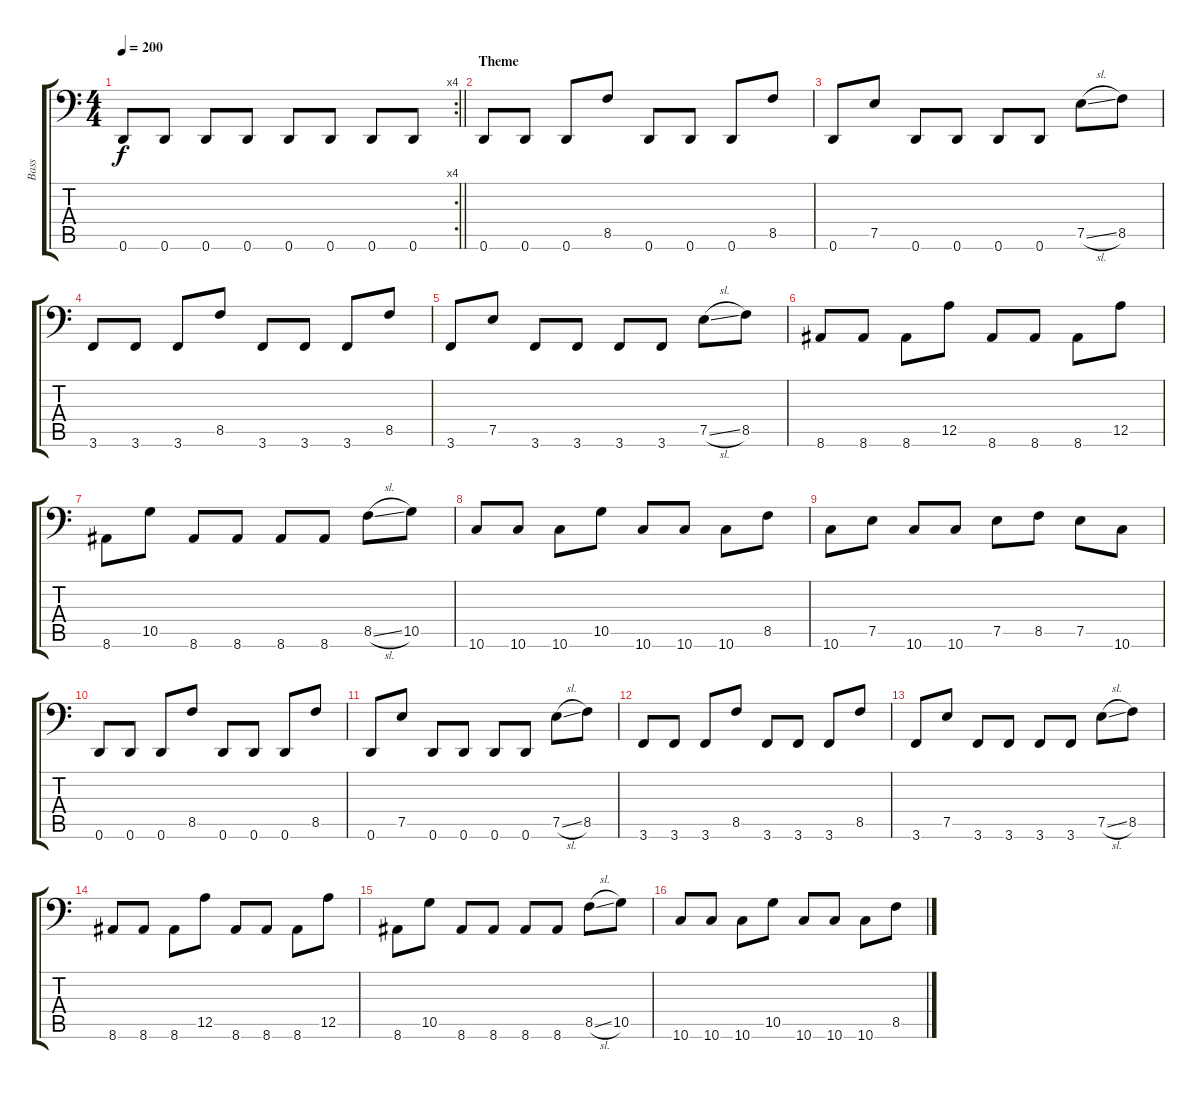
\track ("Bass" "Bass") {instrument electricbasspick}
\staff {score tabs}
\tuning (E3 B2 G2 D2 A1 D1) {hide}
\rc 4
\ts (4 4)
\tempo 200
\clef f4
\barLineRight lightlight
\ks c
0.6.8{dy f} 0.6.8 0.6.8 0.6.8 0.6.8 0.6.8 0.6.8 0.6.8 |
\section ("" "Theme")
0.6.8 0.6.8 0.6.8 8.5.8 0.6.8 0.6.8 0.6.8 8.5.8 |
0.6.8 7.5.8 0.6.8 0.6.8 0.6.8 0.6.8 7.5{sl}.8 8.5.8 |
3.6.8 3.6.8 3.6.8 8.5.8 3.6.8 3.6.8 3.6.8 8.5.8 |
3.6.8 7.5.8 3.6.8 3.6.8 3.6.8 3.6.8 7.5{sl}.8 8.5.8 |
8.6.8 8.6.8 8.6.8 12.5.8 8.6.8 8.6.8 8.6.8 12.5.8 |
8.6.8 10.5.8 8.6.8 8.6.8 8.6.8 8.6.8 8.5{sl}.8 10.5.8 |
10.6.8 10.6.8 10.6.8 10.5.8 10.6.8 10.6.8 10.6.8 8.5.8 |
10.6.8 7.5.8 10.6.8 10.6.8 7.5.8 8.5.8 7.5.8 10.6.8 |
0.6.8 0.6.8 0.6.8 8.5.8 0.6.8 0.6.8 0.6.8 8.5.8 |
0.6.8 7.5.8 0.6.8 0.6.8 0.6.8 0.6.8 7.5{sl}.8 8.5.8 |
3.6.8 3.6.8 3.6.8 8.5.8 3.6.8 3.6.8 3.6.8 8.5.8 |
3.6.8 7.5.8 3.6.8 3.6.8 3.6.8 3.6.8 7.5{sl}.8 8.5.8 |
8.6.8 8.6.8 8.6.8 12.5.8 8.6.8 8.6.8 8.6.8 12.5.8 |
8.6.8 10.5.8 8.6.8 8.6.8 8.6.8 8.6.8 8.5{sl}.8 10.5.8 |
10.6.8 10.6.8 10.6.8 10.5.8 10.6.8 10.6.8 10.6.8 8.5.8
